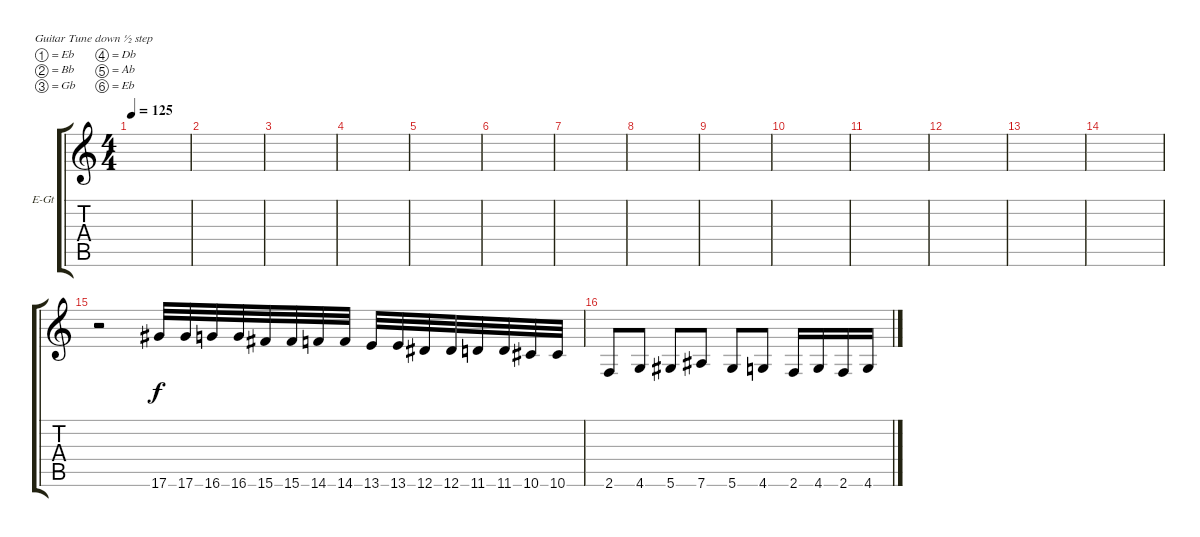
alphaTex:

\defaultSystemsLayout 4
\bracketExtendMode groupsimilarinstruments
\firstSystemTrackNameOrientation horizontal
\otherSystemsTrackNameOrientation horizontal
\track ("Electric Guitar" "E-Gt") {instrument distortionguitar}
\staff {score tabs}
\tuning (Eb4 Bb3 Gb3 Db3 Ab2 Eb2)
\ts (4 4)
\tempo 125
\clef g2
\scale
0.485477
\ks c
|
\scale
0.257261 |
\scale
0.257261 |
\scale
0.333333 |
\scale
0.333333 |
\scale
0.333333 |
\scale
0.333333 |
\scale
0.333333 |
\scale
0.333333 |
\scale
0.333333 |
\scale
0.333333 |
\scale
0.333333 |
\scale
0.333333 |
\scale
0.333333 |
\scale
0.333333 r.2 17.6.32 17.6.32 16.6.32 16.6.32 15.6.32 15.6.32 14.6.32 14.6.32 13.6.32 13.6.32 12.6.32 12.6.32 11.6.32 11.6.32 10.6.32 10.6.32 |
2.6.8 4.6.8 5.6.8 7.6.8 5.6.8 4.6.8 2.6.16 4.6.16 2.6.16 4.6.16
